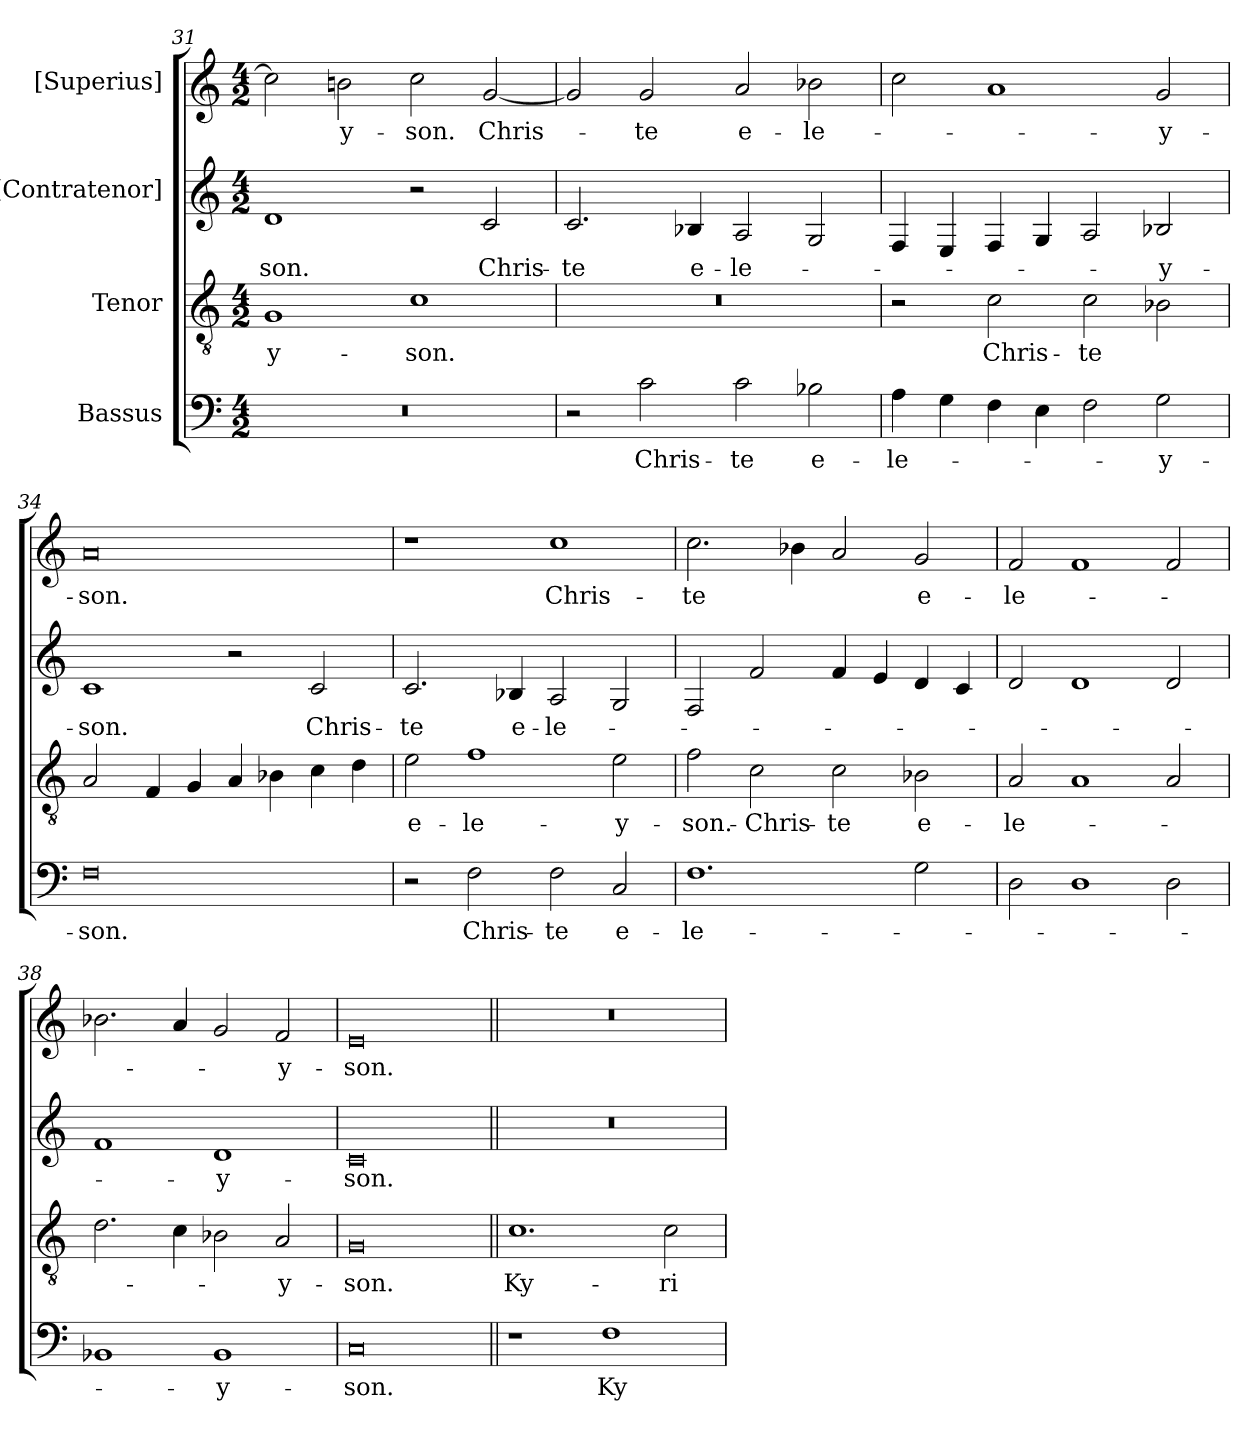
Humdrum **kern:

**kern	**text	**kern	**text	**kern	**text	**kern	**text
*part4	*part4	*part3	*part3	*part2	*part2	*part1	*part1
*staff4	*staff4	*staff3	*staff3	*staff2	*staff2	*staff1	*staff1
*I"Bassus	*	*I"Tenor	*	*I"[Contratenor]	*	*I"[Superius]	*
*clefF4	*	*clefGv2	*	*clefG2	*	*clefG2	*
*k[]	*	*k[]	*	*k[]	*	*k[]	*
*M4/2	*	*M4/2	*	*M4/2	*	*M4/2	*
=31	=31	=31	=31	=31	=31	=31	=31
0r	.	1G/	-y-	1d/	-son.	2cc\]	.
.	.	.	.	.	.	2bn\	-y-
.	.	1c\	-son.	2r	.	2cc\	-son.
.	.	.	.	2c/	Chris-	[2g/	Chris-
=32	=32	=32	=32	=32	=32	=32	=32
2r	.	0r	.	2.c/	-te	2g/]	.
2c\	Chris-	.	.	.	.	2g/	-te
.	.	.	.	4B-X/	e-	.	.
2c\	-te	.	.	2A/	-le-	2a/	e-
2B-X\	e-	.	.	2G/	.	2b-X\	-le-
=33	=33	=33	=33	=33	=33	=33	=33
4A\	-le-	2r	.	4F/	.	2cc\	.
4G\	.	.	.	4E/	.	.	.
4F\	.	2c\	Chris-	4F/	.	1a/	.
4E\	.	.	.	4G/	.	.	.
2F\	.	2c\	-te	2A/	.	.	.
2G\	-y-	2B-X\	.	2B-X/	-y-	2g/	-y-
=34	=34	=34	=34	=34	=34	=34	=34
0F\	-son.	2A/	.	1c/	-son.	0a/	-son.
.	.	4F/	.	.	.	.	.
.	.	4G/	.	.	.	.	.
.	.	4A/	.	2r	.	.	.
.	.	4B-X\	.	.	.	.	.
.	.	4c\	.	2c/	Chris-	.	.
.	.	4d\	.	.	.	.	.
=35	=35	=35	=35	=35	=35	=35	=35
2r	.	2e\	e-	2.c/	-te	1r	.
2F\	Chris-	1f\	-le-	.	.	.	.
.	.	.	.	4B-X/	e-	.	.
2F\	-te	.	.	2A/	-le-	1cc\	Chris-
2C/	e-	2e\	-y-	2G/	.	.	.
=36	=36	=36	=36	=36	=36	=36	=36
1.F\	-le-	2f\	son.-	2F/	.	2.cc\	-te
.	.	2c\	Chris-	2f/	.	.	.
.	.	.	.	.	.	4b-X\	.
.	.	2c\	-te	4f/	.	2a/	.
.	.	.	.	4e/	.	.	.
2G\	.	2B-X\	e-	4d/	.	2g/	e-
.	.	.	.	4c/	.	.	.
=37	=37	=37	=37	=37	=37	=37	=37
2D\	.	2A/	-le-	2d/	.	2f/	-le-
1D\	.	1A/	.	1d/	.	1f/	.
2D\	.	2A/	.	2d/	.	2f/	.
=38	=38	=38	=38	=38	=38	=38	=38
1BB-X/	.	2.d\	.	1f/	.	2.b-X\	.
.	.	4c\	.	.	.	4a/	.
1BB-/	-y-	2B-X\	.	1d/	-y-	2g/	.
.	.	2A/	-y-	.	.	2f/	-y-
=39	=39	=39	=39	=39	=39	=39	=39
0C/	-son.	0G/	-son.	0c/	-son.	0e/	-son.
=40||	=40||	=40||	=40||	=40||	=40||	=40||	=40||
1r	.	1.c\	Ky-	0r	.	0r	.
1F\	Ky-	.	.	.	.	.	.
.	.	2c\	-ri-	.	.	.	.
=	=	=	=	=	=	=	=
*-	*-	*-	*-	*-	*-	*-	*-
